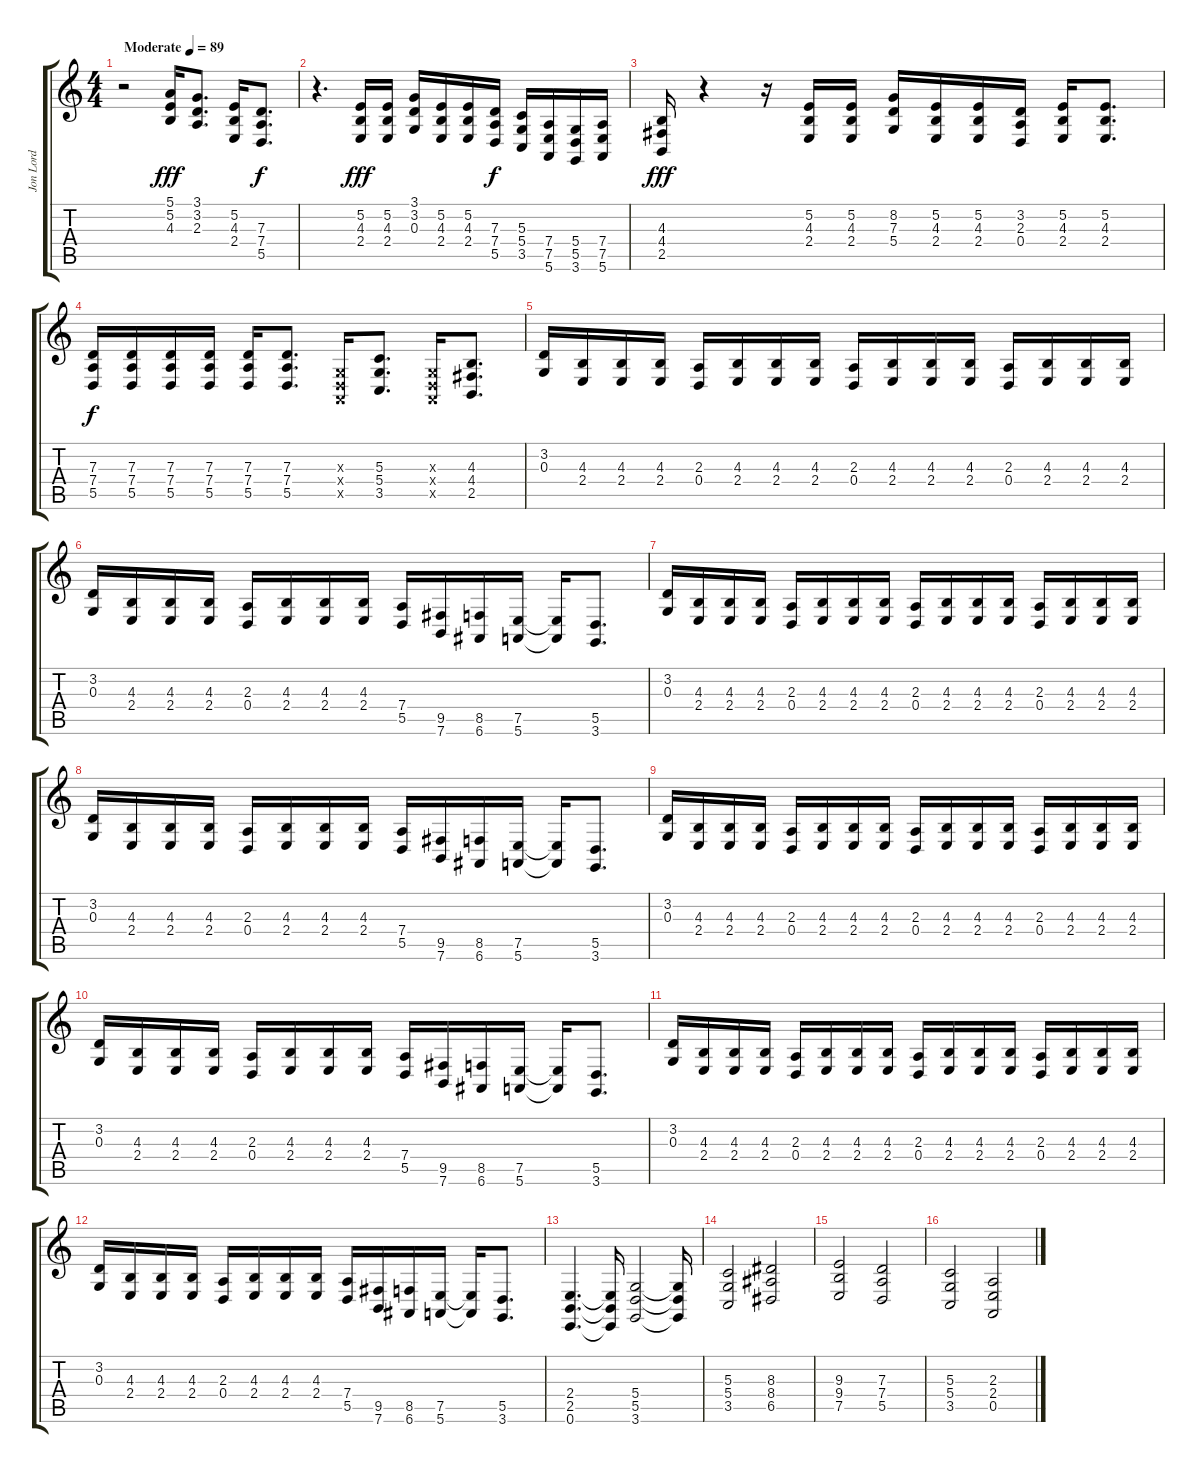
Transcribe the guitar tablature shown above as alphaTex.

\track ("Jon Lord" "Jon Lord") {instrument lead1square}
\staff {score tabs}
\tuning (E4 B3 G3 D3 A2 E2) {hide}
\ts (4 4)
\tempo (89 "Moderate")
\clef g2
\ks c
r.2{dy fff instrument lead1square} (5.1 5.2 4.3).16 (3.1 3.2 2.3).8{d} (5.2 4.3 2.4).16 (7.3 7.4 5.5).8{d dy f} |
r.4{d} (5.2 4.3 2.4).16{dy fff} (5.2 4.3 2.4).16 (3.1 3.2 0.3).16 (5.2 4.3 2.4).16 (5.2 4.3 2.4).16 (7.3 7.4 5.5).16{dy f} (5.3 5.4 3.5).16 (7.4 7.5 5.6).16 (5.4 5.5 3.6).16 (7.4 7.5 5.6).16 |
(4.3 4.4 2.5).16{dy fff} r.4 r.16 (5.2 4.3 2.4).16 (5.2 4.3 2.4).16 (8.2 7.3 5.4).16 (5.2 4.3 2.4).16 (5.2 4.3 2.4).16 (3.2 2.3 0.4).16 (5.2 4.3 2.4).16 (5.2 4.3 2.4).8{d} |
(7.3 7.4 5.5).16{dy f volume 13 instrument electricguitarjazz} (7.3 7.4 5.5).16 (7.3 7.4 5.5).16 (7.3 7.4 5.5).16 (7.3 7.4 5.5).16 (7.3 7.4 5.5).8{d} (0.3{x} 0.4{x} 0.5{x}).16 (5.3 5.4 3.5).8{d} (0.3{x} 0.4{x} 0.5{x}).16 (4.3 4.4 2.5).8{d} |
(3.2 0.3).16 (4.3 2.4).16 (4.3 2.4).16 (4.3 2.4).16 (2.3 0.4).16 (4.3 2.4).16 (4.3 2.4).16 (4.3 2.4).16 (2.3 0.4).16 (4.3 2.4).16 (4.3 2.4).16 (4.3 2.4).16 (2.3 0.4).16 (4.3 2.4).16 (4.3 2.4).16 (4.3 2.4).16 |
(3.2 0.3).16 (4.3 2.4).16 (4.3 2.4).16 (4.3 2.4).16 (2.3 0.4).16 (4.3 2.4).16 (4.3 2.4).16 (4.3 2.4).16 (7.4 5.5).16 (9.5 7.6).16 (8.5 6.6).16 (7.5 5.6).16 (7.5{t} 5.6{t}).16 (5.5 3.6).8{d} |
(3.2 0.3).16 (4.3 2.4).16 (4.3 2.4).16 (4.3 2.4).16 (2.3 0.4).16 (4.3 2.4).16 (4.3 2.4).16 (4.3 2.4).16 (2.3 0.4).16 (4.3 2.4).16 (4.3 2.4).16 (4.3 2.4).16 (2.3 0.4).16 (4.3 2.4).16 (4.3 2.4).16 (4.3 2.4).16 |
(3.2 0.3).16 (4.3 2.4).16 (4.3 2.4).16 (4.3 2.4).16 (2.3 0.4).16 (4.3 2.4).16 (4.3 2.4).16 (4.3 2.4).16 (7.4 5.5).16 (9.5 7.6).16 (8.5 6.6).16 (7.5 5.6).16 (7.5{t} 5.6{t}).16 (5.5 3.6).8{d} |
(3.2 0.3).16 (4.3 2.4).16 (4.3 2.4).16 (4.3 2.4).16 (2.3 0.4).16 (4.3 2.4).16 (4.3 2.4).16 (4.3 2.4).16 (2.3 0.4).16 (4.3 2.4).16 (4.3 2.4).16 (4.3 2.4).16 (2.3 0.4).16 (4.3 2.4).16 (4.3 2.4).16 (4.3 2.4).16 |
(3.2 0.3).16 (4.3 2.4).16 (4.3 2.4).16 (4.3 2.4).16 (2.3 0.4).16 (4.3 2.4).16 (4.3 2.4).16 (4.3 2.4).16 (7.4 5.5).16 (9.5 7.6).16 (8.5 6.6).16 (7.5 5.6).16 (7.5{t} 5.6{t}).16 (5.5 3.6).8{d} |
(3.2 0.3).16 (4.3 2.4).16 (4.3 2.4).16 (4.3 2.4).16 (2.3 0.4).16 (4.3 2.4).16 (4.3 2.4).16 (4.3 2.4).16 (2.3 0.4).16 (4.3 2.4).16 (4.3 2.4).16 (4.3 2.4).16 (2.3 0.4).16 (4.3 2.4).16 (4.3 2.4).16 (4.3 2.4).16 |
(3.2 0.3).16 (4.3 2.4).16 (4.3 2.4).16 (4.3 2.4).16 (2.3 0.4).16 (4.3 2.4).16 (4.3 2.4).16 (4.3 2.4).16 (7.4 5.5).16 (9.5 7.6).16 (8.5 6.6).16 (7.5 5.6).16 (7.5{t} 5.6{t}).16 (5.5 3.6).8{d} |
(2.4 2.5 0.6).4{d volume 13} (2.4{t} 2.5{t} 0.6{t}).16 (5.4 5.5 3.6).2 (5.4{t} 5.5{t} 3.6{t}).16 |
(5.3 5.4 3.5).2 (8.3 8.4 6.5).2 |
(9.3 9.4 7.5).2 (7.3 7.4 5.5).2 |
(5.3 5.4 3.5).2 (2.3 2.4 0.5).2
